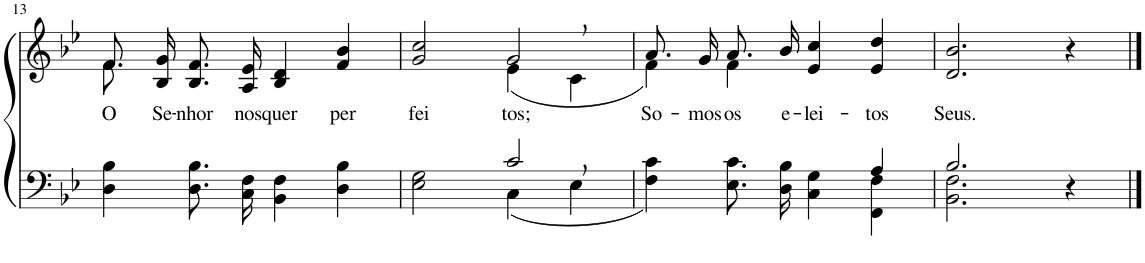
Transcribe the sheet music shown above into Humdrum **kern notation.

**kern	**kern	**text
*part2	*part1	*part1
*staff2	*staff1	*staff1
*I"Parte III e IV	*I"Parte I e II	*
!!LO:PB:g=z
*clefF4	*clefG2	*
*k[b-e-]	*k[b-e-]	*
*M4/4	*M4/4	*
=13	=13	=13
!	!	!LO:LY:b
*	*^	*
4D\ 4B-\	8.f\	8.f/L	O
!	!	!	!LO:LY:b
.	2ryy	16B-/ 16g/Jk	Se-
!	!	!	!LO:LY:b
8.D\ 8.B-\L	.	8.B-/ 8.f/L	-nhor
!	!	!	!LO:LY:b
16C\ 16F\Jk	.	16A/ 16e-/Jk	nos
!	!	!	!LO:LY:b
4BB-\ 4F\	.	4B-/ 4d/	quer
.	4ryy	.	.
!	!	!	!LO:LY:b
4D\ 4B-\	.	4f/ 4b-/	per-
.	16ryy	.	.
=14	=14	=14	=14
*^	*	*	*
!	!	!	!	!LO:LY:b
2ryy	2E-\ 2G\	2g/ 2cc/	2ryy	-fei-
!	!	!	!	!LO:LY:b
2c,/	(4C\	2g,/	(4e-\	-tos;
.	4E-\	.	4c\	.
=15	=15	=15	=15	=15
!	!	!	!	!LO:LY:b
2.ryy	4F\ 4c\)	8.a/L	4f\)	So-
!	!	!	!	!LO:LY:b
.	.	16g/Jk	.	-mos
!	!	!	!	!LO:LY:b
.	8.E-\ 8.c\L	8.a/L	4f\	os
!	!	!	!	!LO:LY:b
.	16D\ 16B-\Jk	16b-/Jk	.	e-
!	!	!	!	!LO:LY:b
.	4C\ 4G\	4e-/ 4cc/	2ryy	-lei-
!	!	!	!	!LO:LY:b
4A/	4FF\ 4F\	4e-/ 4dd/	.	-tos
*	*	*v	*v	*
=16	=16	=16	=16
!	!	!	!LO:LY:b
2.B-/	2.BB-\ 2.F\	2.d/ 2.b-/	Seus.
4r	4ryy	4r	.
*v	*v	*	*
==	==	==
*-	*-	*-
